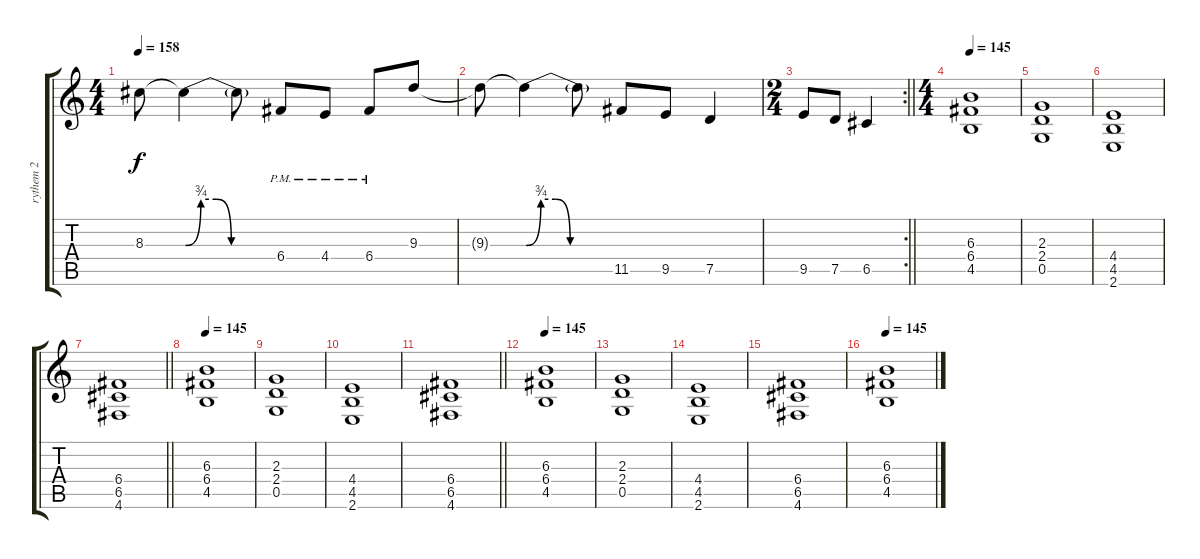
\track ("rythem 2" "rythem 2") {instrument distortionguitar}
\staff {score tabs}
\tuning (D4 A3 F3 C3 G2 D2) {hide}
\ts (4 4)
\tempo 158
\clef g2
\ks c
8.3{t}.8{dy f} 8.3{be (custom 0 0 10 3 20 3 30 0 60 0) t}.4 8.3{t}.8 6.4{pm}.8 4.4{pm}.8 6.4{pm}.8 9.3.8 |
9.3{t}.8 9.3{be (custom 0 0 10 3 20 3 30 0 60 0) t}.4 9.3{t}.8 11.5.8 9.5.8 7.5.4 |
\rc 2
\ts (2 4)
\barLineRight lightlight
9.5.8 7.5.8 6.5.4 |
\ts (4 4)
\section ("" "")
\tempo 145
(6.3 6.4 4.5).1 |
(2.3 2.4 0.5).1 |
(4.4 4.5 2.6).1 |
\barLineRight lightlight
(6.4 6.5 4.6).1 |
\tempo 145
(6.3 6.4 4.5).1 |
(2.3 2.4 0.5).1 |
(4.4 4.5 2.6).1 |
\barLineRight lightlight
(6.4 6.5 4.6).1 |
\tempo 145
(6.3 6.4 4.5).1 |
(2.3 2.4 0.5).1 |
(4.4 4.5 2.6).1 |
(6.4 6.5 4.6).1 |
\tempo 145
(6.3 6.4 4.5).1
